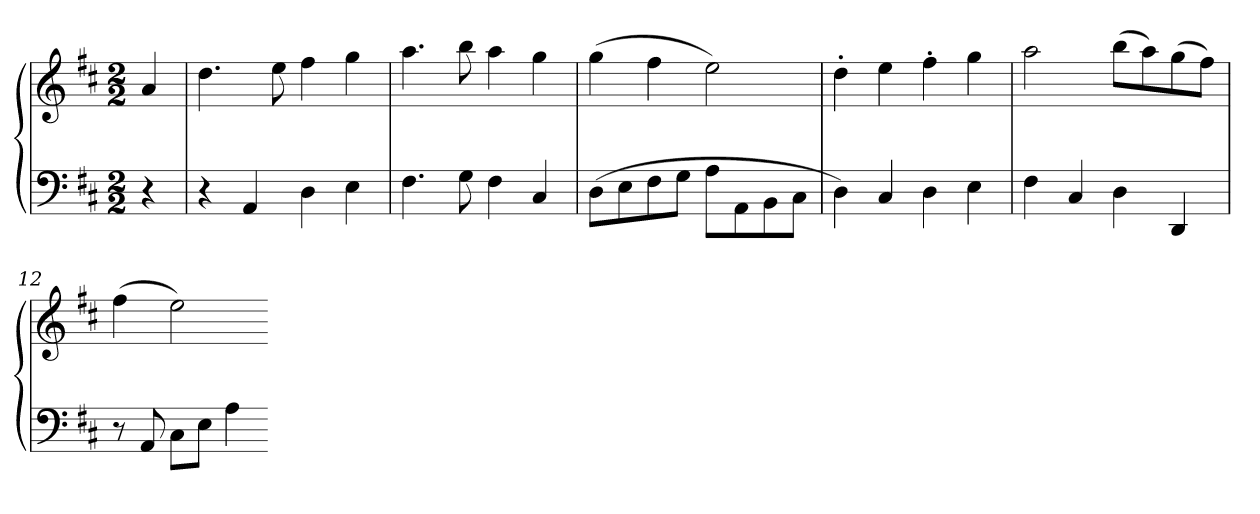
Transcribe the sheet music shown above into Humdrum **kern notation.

**kern	**kern
*part1	*part1
*staff2	*staff1
*clefF4	*clefG2
*k[f#c#]	*k[f#c#]
*D:	*D:
*M2/2	*M2/2
=	=
4r	4a
=7	=7
4r	4.dd
4AA	.
.	8ee
4D	4ff#
4E	4gg
=8	=8
4.F#	4.aa
8G	8bb
4F#	4aa
4C#	4gg
=9	=9
(8DL	(4gg
8E	.
8F#	4ff#
8GJ	.
8AL	2ee)
8AA	.
8BB	.
8C#J	.
=10	=10
4D)	4dd'
4C#	4ee
4D	4ff#'
4E	4gg
=11	=11
4F#	2aa
4C#	.
4D	(8bbL
.	8aa)
4DD	(8gg
.	8ff#J)
=12	=12
8r	(4ff#
8AA	.
8C#L	2ee)
8EJ	.
4A	.
=-	=-
*-	*-
